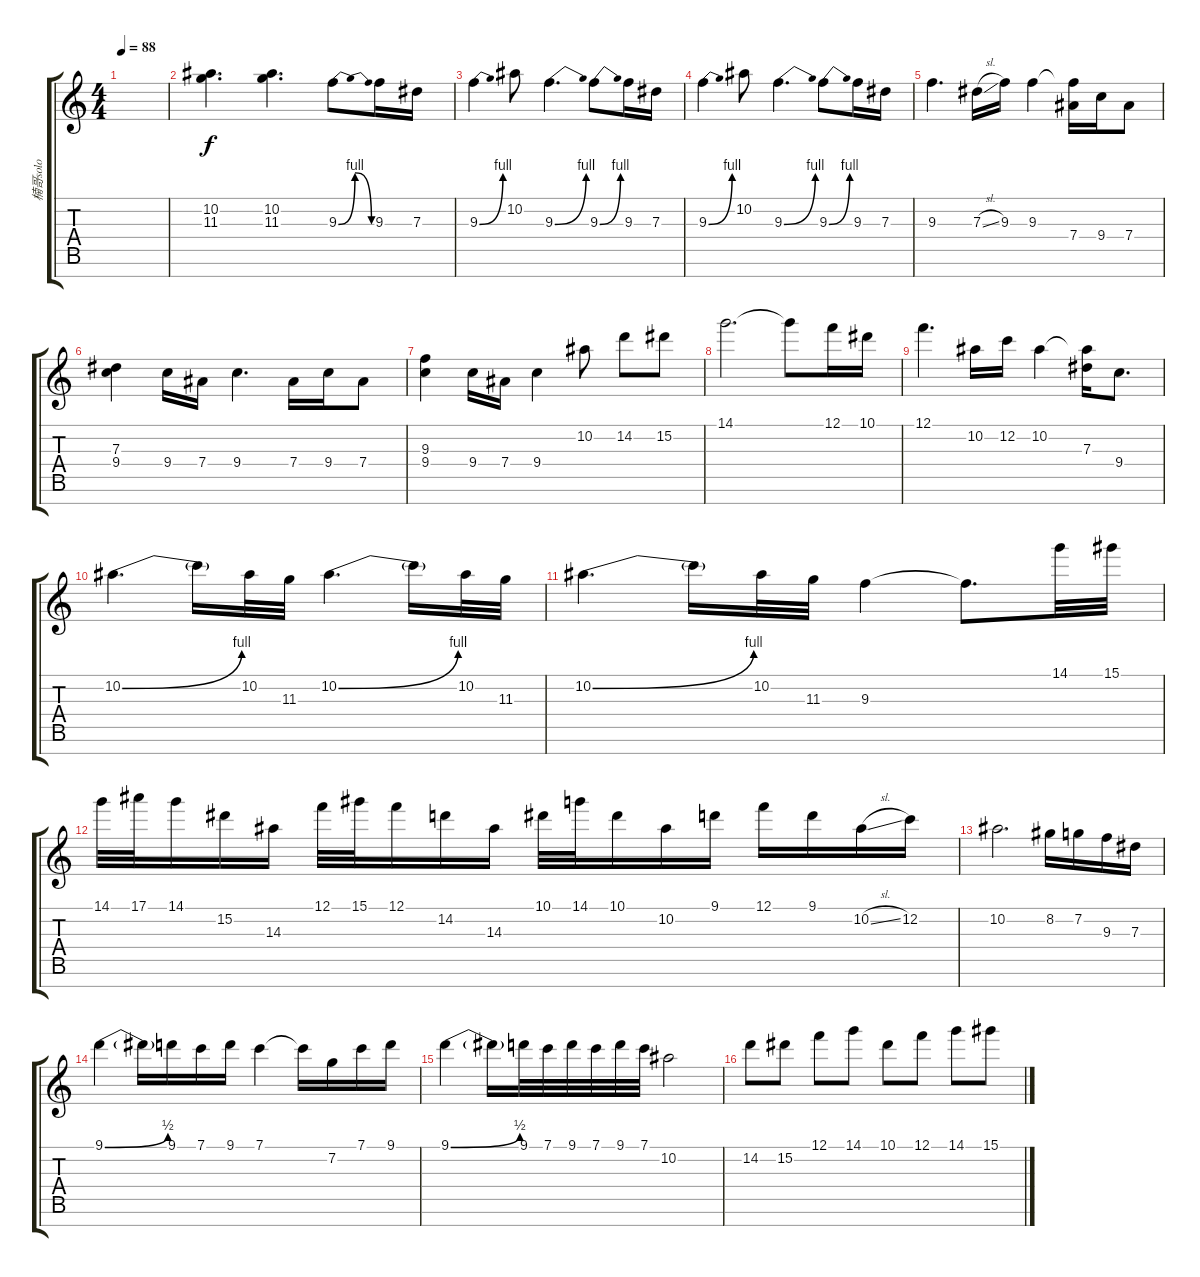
\track ("楠哥solo" "楠哥solo") {instrument overdrivenguitar}
\staff {score tabs}
\tuning (F4 C4 Ab3 Eb3 Bb2 F2 C2) {hide}
\ts (4 4)
\tempo 88
\clef g2
\ks c
|
(10.2 11.3).4{d} (10.2 11.3).4{d} 9.3{be (bendrelease 0 0 19 4 41 4 60 0)}.8 9.3.16 7.3.16 |
9.3{be (bend 0 0 60 4)}.4 10.2.8 9.3{be (bend 0 0 60 4)}.4{d} 9.3{be (bend 0 0 60 4)}.8 9.3.16 7.3.16 |
9.3{be (bend 0 0 60 4)}.4 10.2.8 9.3{be (bend 0 0 60 4)}.4{d} 9.3{be (bend 0 0 60 4)}.8 9.3.16 7.3.16 |
9.3.4{d} 7.3{sl}.16 9.3.16 9.3.4 (9.3{t} 7.4).16 9.4.16 7.4.8 |
(7.3 9.4).4 9.4.16 7.4.16 9.4.4{d} 7.4.16 9.4.16 7.4.8 |
(9.3 9.4).4 9.4.16 7.4.16 9.4.4 10.2.8 14.2.8 15.2.8 |
14.1.2{d} 14.1{t}.8 12.1.16 10.1.16 |
12.1.4{d} 10.2.16 12.2.16 10.2.4 (10.2{t} 7.3).16 9.4.8{d} |
10.2{be (bend 0 0 60 4)}.4{d} 10.2{t}.16 10.2.32 11.3.32 10.2{be (bend 0 0 60 4)}.4{d} 10.2{t}.16 10.2.32 11.3.32 |
10.2{be (bend 0 0 60 4)}.4{d} 10.2{t}.16 10.2.32 11.3.32 9.3.4 9.3{t}.8{d} 14.1.32 15.1.32 |
14.1.32 17.1.32 14.1.16 15.2.16 14.3.16 12.1.32 15.1.32 12.1.16 14.2.16 14.3.16 10.1.32 14.1.32 10.1.16 10.2.16 9.1.16 12.1.16 9.1.16 10.2{sl}.16 12.2.16 |
10.2.2{d} 8.2.16 7.2.16 9.3.16 7.3.16 |
9.1{be (bend 0 0 60 2)}.4 9.1{t}.16 9.1.16 7.1.16 9.1.16 7.1.4 7.1{t}.16 7.2.16 7.1.16 9.1.16 |
9.1{be (bend 0 0 60 2)}.4 9.1{t}.16 9.1.32 7.1.32 9.1.32 7.1.32 9.1.32 7.1.32 10.2.2 |
14.2.8 15.2.8 12.1.8 14.1.8 10.1.8 12.1.8 14.1.8 15.1.8
